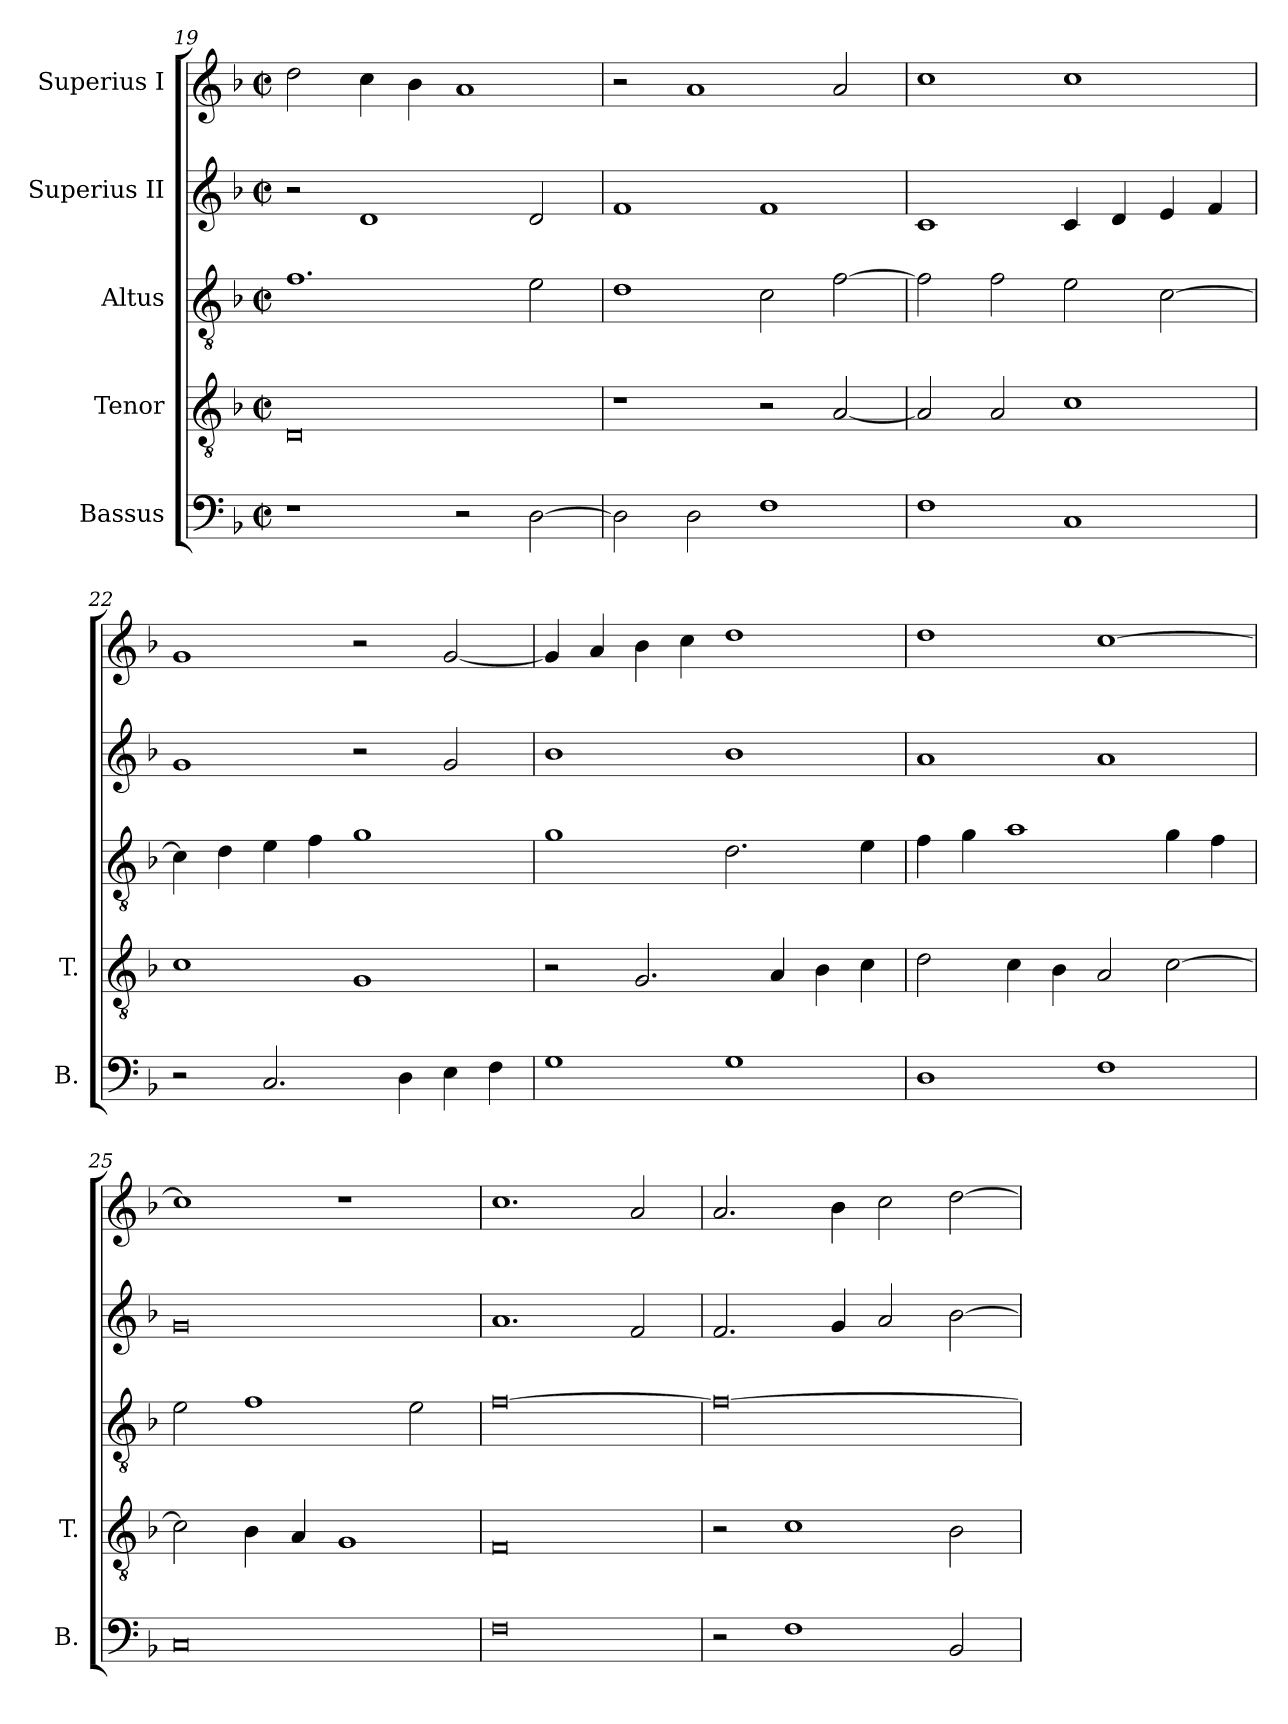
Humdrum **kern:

**kern	**kern	**kern	**kern	**kern
*part5	*part4	*part3	*part2	*part1
*staff5	*staff4	*staff3	*staff2	*staff1
*I"Bassus	*I"Tenor	*I"Altus	*I"Superius II	*I"Superius I
*I'B.	*I'T.	*	*	*
*clefF4	*clefGv2	*clefGv2	*clefG2	*clefG2
*	*ITrd7c12	*ITrd7c12	*	*
*k[b-]	*k[b-]	*k[b-]	*k[b-]	*k[b-]
*F:	*F:	*F:	*F:	*F:
*M2/2	*M2/2	*M2/2	*M2/2	*M2/2
*met(c|)	*met(c|)	*met(c|)	*met(c|)	*met(c|)
=19	=19	=19	=19	=19
1r	0DDi	1.Fi	2r	2ddi\
.	.	.	1di	4cci\
.	.	.	.	4b-i\
2r	.	.	.	1ai
[>2Di\	.	2Ei\	2di/	.
=20	=20	=20	=20	=20
2Di\]	1r	1Di	1fi	2r
2Di\	.	.	.	1ai
1Fi	2r	2Ci\	1fi	.
.	[<2AAi/	[>2Fi\	.	2ai/
!!LO:PB:g=z
=21	=21	=21	=21	=21
1Fi	2AAi/]	2Fi\]	1ci	1cci
.	2AAi/	2Fi\	.	.
1Ci	1Ci	2Ei\	4ci/	1cci
.	.	.	4di/	.
.	.	[>2Ci\	4ei/	.
.	.	.	4fi/	.
=22	=22	=22	=22	=22
2r	1Ci	4Ci\]	1gi	1gi
.	.	4Di\	.	.
2.Ci/	.	4Ei\	.	.
.	.	4Fi\	.	.
.	1GGi	1Gi	2r	2r
4Di\	.	.	.	.
4Ei\	.	.	2gi/	[<2gi/
4Fi\	.	.	.	.
=23	=23	=23	=23	=23
1Gi	2r	1Gi	1b-i	4gi/]
.	.	.	.	4ai/
.	2.GGi/	.	.	4b-i\
.	.	.	.	4cci\
1Gi	.	2.Di\	1b-i	1ddi
.	4AAi/	.	.	.
.	4BB-i\	.	.	.
.	4Ci\	4Ei\	.	.
=24	=24	=24	=24	=24
1Di	2Di\	4Fi\	1ai	1ddi
.	.	4Gi\	.	.
.	4Ci\	1Ai	.	.
.	4BB-i\	.	.	.
1Fi	2AAi/	.	1ai	[>1cci
.	[>2Ci\	4Gi\	.	.
.	.	4Fi\	.	.
!!LO:LB:g=z
=25	=25	=25	=25	=25
0Ci	2Ci\]	2Ei\	0gi	1cci]
.	4BB-i\	1Fi	.	.
.	4AAi/	.	.	.
.	1GGi	.	.	1r
.	.	2Ei\	.	.
=26	=26	=26	=26	=26
0Fi	0FFi	[>0Fi	1.ai	1.cci
.	.	.	2fi/	2ai/
=27	=27	=27	=27	=27
2r	2r	0Fi_>	2.fi/	2.ai/
1Fi	1Ci	.	.	.
.	.	.	4gi/	4b-i\
.	.	.	2ai/	2cci\
2BB-i/	2BB-i\	.	[>2b-i\	[>2ddi\
=	=	=	=	=
*-	*-	*-	*-	*-
